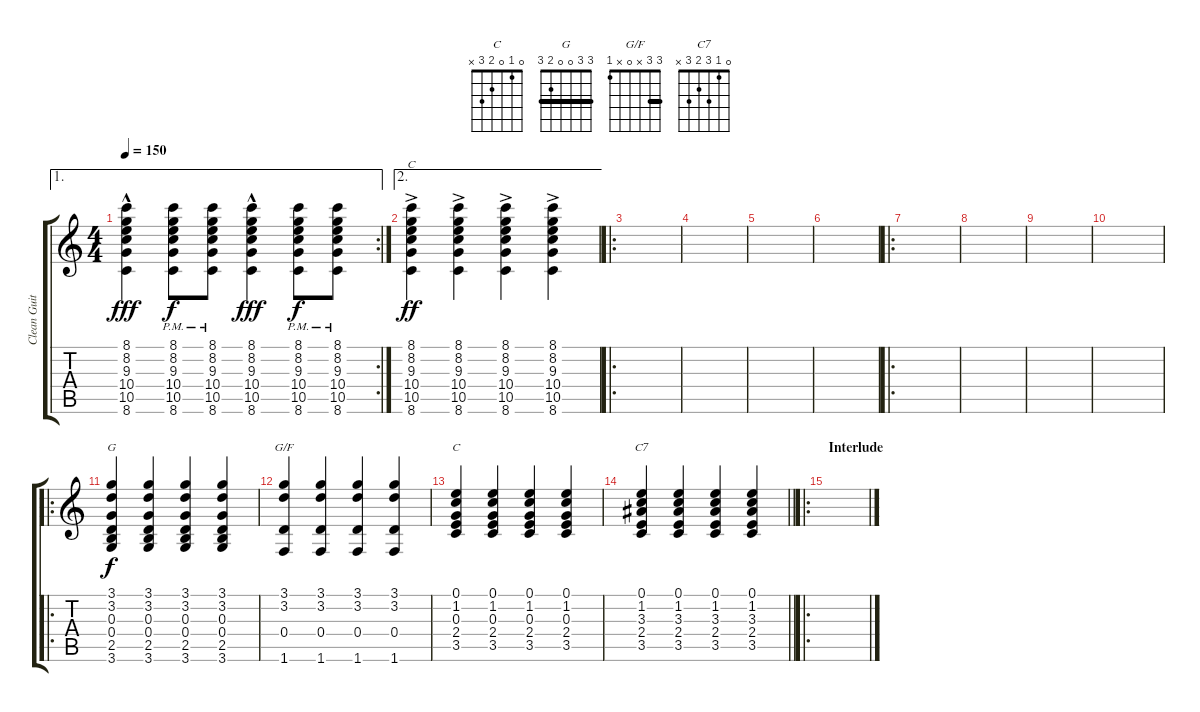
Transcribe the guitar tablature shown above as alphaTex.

\track ("Clean Guitar" "Clean Guit") {instrument electricguitarclean}
\staff {score tabs}
\tuning (E4 B3 G3 D3 A2 E2) {hide}
\chord ("C" 8 8 9 10 10 8) {firstfret 8 barre 8}
\chord ("G" 3 3 0 0 2 3) {barre 3}
\chord ("G/F" 3 3 x 0 x 1) {barre 3}
\chord ("C" 0 1 0 2 3 x)
\chord ("C7" 0 1 3 2 3 x)
\ae 1
\rc 2
\ts (4 4)
\tempo 150
\clef g2
\ks c
(8.1{hac} 8.2{hac} 9.3{hac} 10.4{hac} 10.5{hac} 8.6{hac}).4{dy fff} (8.1{pm} 8.2{pm} 9.3{pm} 10.4{pm} 10.5{pm} 8.6{pm}).8{dy f} (8.1{pm} 8.2{pm} 9.3{pm} 10.4{pm} 10.5{pm} 8.6{pm}).8 (8.1{hac} 8.2{hac} 9.3{hac} 10.4{hac} 10.5{hac} 8.6{hac}).4{dy fff} (8.1{pm} 8.2{pm} 9.3{pm} 10.4{pm} 10.5{pm} 8.6{pm}).8{dy f} (8.1{pm} 8.2{pm} 9.3{pm} 10.4{pm} 10.5{pm} 8.6{pm}).8 |
\ae 2
(8.1{ac} 8.2{ac} 9.3{ac} 10.4{ac} 10.5{ac} 8.6{ac}).4{ch "C" dy ff} (8.1{ac} 8.2{ac} 9.3{ac} 10.4{ac} 10.5{ac} 8.6{ac}).4 (8.1{ac} 8.2{ac} 9.3{ac} 10.4{ac} 10.5{ac} 8.6{ac}).4 (8.1{ac} 8.2{ac} 9.3{ac} 10.4{ac} 10.5{ac} 8.6{ac}).4 |
\ro
|
|
|
|
\ro
|
|
|
|
\ro
(3.1 3.2 0.3 0.4 2.5 3.6).4{ch "G" dy f} (3.1 3.2 0.3 0.4 2.5 3.6).4 (3.1 3.2 0.3 0.4 2.5 3.6).4 (3.1 3.2 0.3 0.4 2.5 3.6).4 |
(3.1 3.2 0.4 1.6).4{ch "G/F"} (3.1 3.2 0.4 1.6).4 (3.1 3.2 0.4 1.6).4 (3.1 3.2 0.4 1.6).4 |
(0.1 1.2 0.3 2.4 3.5).4{ch "C"} (0.1 1.2 0.3 2.4 3.5).4 (0.1 1.2 0.3 2.4 3.5).4 (0.1 1.2 0.3 2.4 3.5).4 |
\barLineRight lightlight
(0.1 1.2 3.3 2.4 3.5).4{ch "C7"} (0.1 1.2 3.3 2.4 3.5).4 (0.1 1.2 3.3 2.4 3.5).4 (0.1 1.2 3.3 2.4 3.5).4 |
\ro
\section ("" "Interlude")
